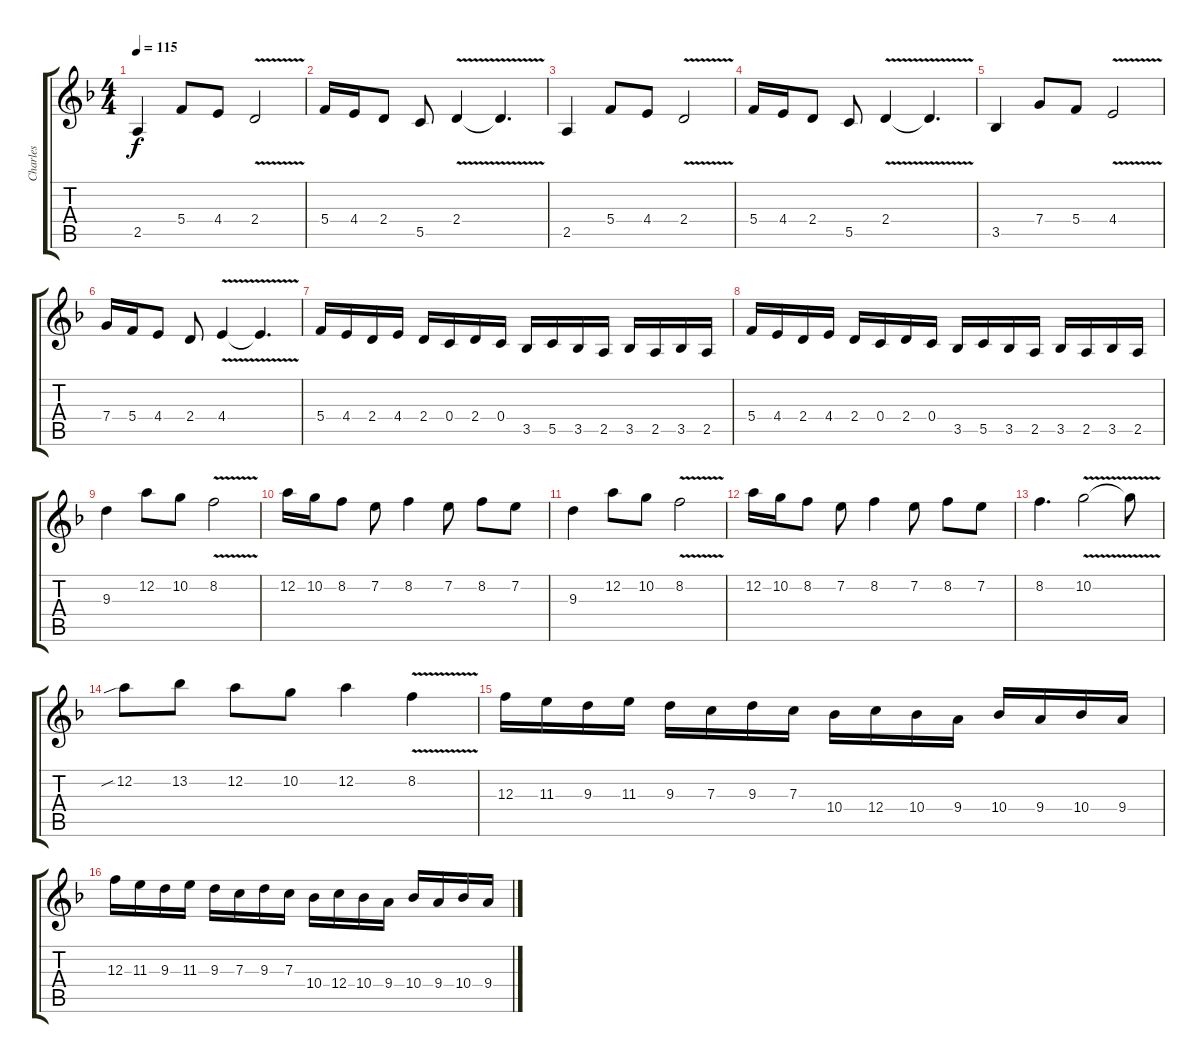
\track ("Charles" "Charles") {instrument distortionguitar}
\staff {score tabs}
\tuning (D4 A3 F3 C3 G2 D2) {hide}
\ts (4 4)
\tempo 115
\clef g2
\ks dminor
2.5.4{dy f} 5.4.8 4.4.8 2.4{v}.2 |
5.4.16 4.4.16 2.4.8 5.5.8 2.4{v}.4 2.4{t}.4{d} |
2.5.4 5.4.8 4.4.8 2.4{v}.2 |
5.4.16 4.4.16 2.4.8 5.5.8 2.4{v}.4 2.4{t}.4{d} |
3.5.4 7.4.8 5.4.8 4.4{v}.2 |
7.4.16 5.4.16 4.4.8 2.4.8 4.4{v}.4 4.4{t}.4{d} |
5.4.16 4.4.16 2.4.16 4.4.16 2.4.16 0.4.16 2.4.16 0.4.16 3.5.16 5.5.16 3.5.16 2.5.16 3.5.16 2.5.16 3.5.16 2.5.16 |
5.4.16 4.4.16 2.4.16 4.4.16 2.4.16 0.4.16 2.4.16 0.4.16 3.5.16 5.5.16 3.5.16 2.5.16 3.5.16 2.5.16 3.5.16 2.5.16 |
9.3.4{volume 10} 12.2.8 10.2.8 8.2{v}.2 |
12.2.16 10.2.16 8.2.8 7.2.8 8.2.4 7.2.8 8.2.8 7.2.8 |
9.3.4 12.2.8 10.2.8 8.2{v}.2 |
12.2.16 10.2.16 8.2.8 7.2.8 8.2.4 7.2.8 8.2.8 7.2.8 |
8.2.4{d} 10.2{v}.2 10.2{t}.8 |
12.2{sib}.8 13.2.8 12.2.8 10.2.8 12.2.4 8.2{v}.4 |
12.3.16 11.3.16 9.3.16 11.3.16 9.3.16 7.3.16 9.3.16 7.3.16 10.4.16 12.4.16 10.4.16 9.4.16 10.4.16 9.4.16 10.4.16 9.4.16 |
12.3.16 11.3.16 9.3.16 11.3.16 9.3.16 7.3.16 9.3.16 7.3.16 10.4.16 12.4.16 10.4.16 9.4.16 10.4.16 9.4.16 10.4.16 9.4.16
